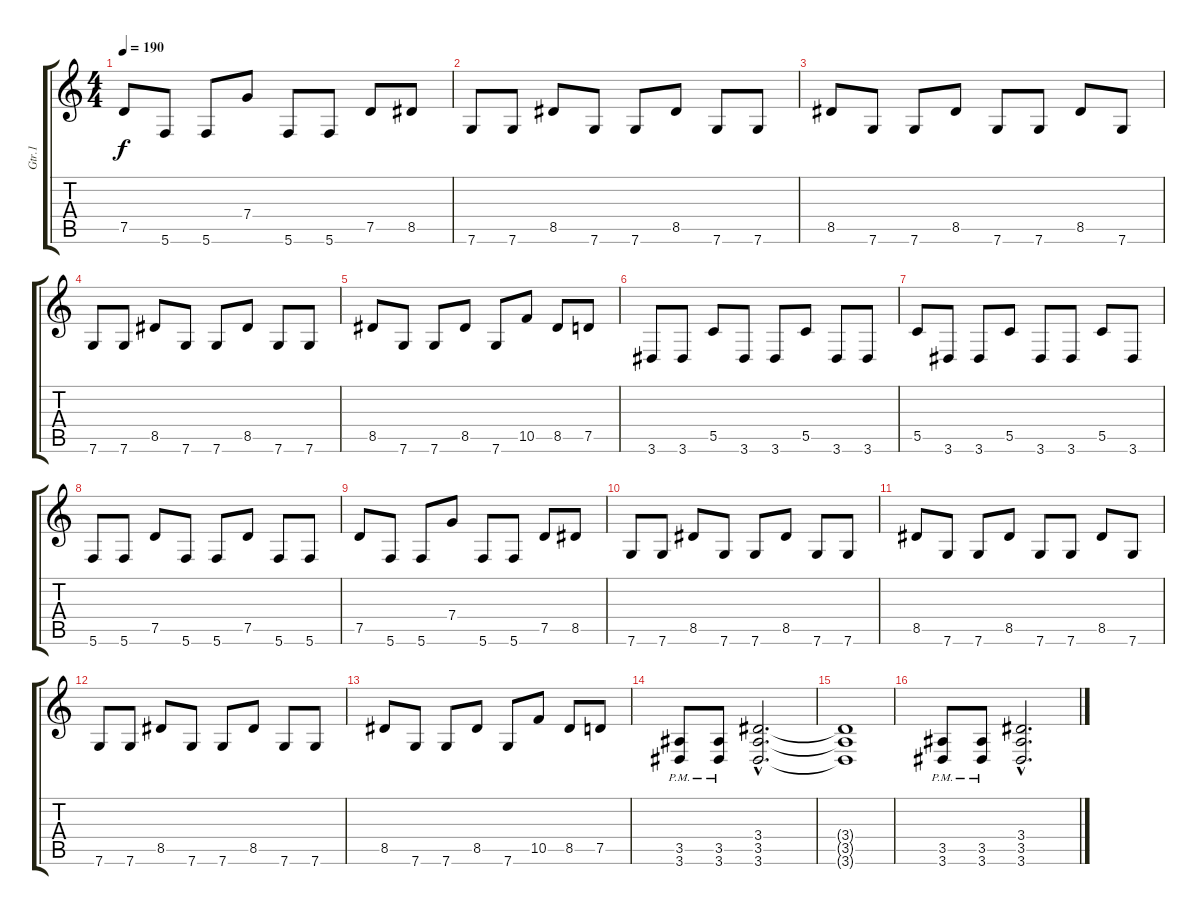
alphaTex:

\track ("Gtr.1" "Gtr.1") {instrument distortionguitar}
\staff {score tabs}
\tuning (D4 A3 F3 C3 G2 C2) {hide}
\ts (4 4)
\tempo 190
\clef g2
\ks c
7.5.8{dy f} 5.6.8 5.6.8 7.4.8 5.6.8 5.6.8 7.5.8 8.5.8 |
7.6.8 7.6.8 8.5.8 7.6.8 7.6.8 8.5.8 7.6.8 7.6.8 |
8.5.8 7.6.8 7.6.8 8.5.8 7.6.8 7.6.8 8.5.8 7.6.8 |
7.6.8 7.6.8 8.5.8 7.6.8 7.6.8 8.5.8 7.6.8 7.6.8 |
8.5.8 7.6.8 7.6.8 8.5.8 7.6.8 10.5.8 8.5.8 7.5.8 |
3.6.8 3.6.8 5.5.8 3.6.8 3.6.8 5.5.8 3.6.8 3.6.8 |
5.5.8 3.6.8 3.6.8 5.5.8 3.6.8 3.6.8 5.5.8 3.6.8 |
5.6.8 5.6.8 7.5.8 5.6.8 5.6.8 7.5.8 5.6.8 5.6.8 |
7.5.8 5.6.8 5.6.8 7.4.8 5.6.8 5.6.8 7.5.8 8.5.8 |
7.6.8 7.6.8 8.5.8 7.6.8 7.6.8 8.5.8 7.6.8 7.6.8 |
8.5.8 7.6.8 7.6.8 8.5.8 7.6.8 7.6.8 8.5.8 7.6.8 |
7.6.8 7.6.8 8.5.8 7.6.8 7.6.8 8.5.8 7.6.8 7.6.8 |
8.5.8 7.6.8 7.6.8 8.5.8 7.6.8 10.5.8 8.5.8 7.5.8 |
(3.5{pm} 3.6).8 (3.5{pm} 3.6).8 (3.4{hac} 3.5{hac} 3.6{hac}).2{d} |
(3.4{t} 3.5{t} 3.6{t}).1 |
(3.5{pm} 3.6).8 (3.5{pm} 3.6).8 (3.4{hac} 3.5{hac} 3.6{hac}).2{d}
